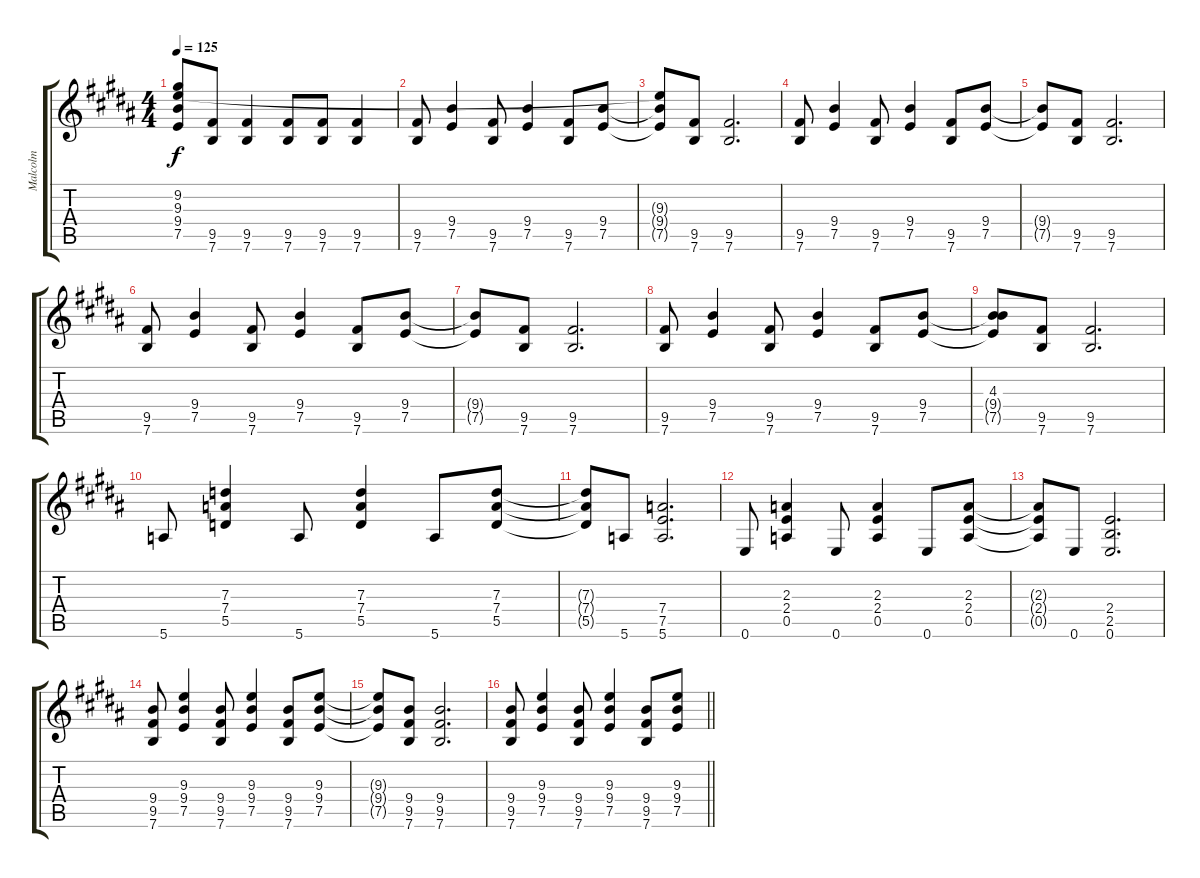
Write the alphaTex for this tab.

\track ("Malcolm" "Malcolm") {instrument overdrivenguitar}
\staff {score tabs}
\tuning (E4 B3 G3 D3 A2 E2) {hide}
\ts (4 4)
\tempo 125
\clef g2
\ks b
(9.2 9.3 9.4{t} 7.5{t}).8{dy f} (9.5 7.6).8 (9.5 7.6).4 (9.5 7.6).8 (9.5 7.6).8 (9.5 7.6).4 |
(9.5 7.6).8 (9.4 7.5).4 (9.5 7.6).8 (9.4 7.5).4 (9.5 7.6).8 (9.4 7.5).8 |
(9.3{t} 9.4{t} 7.5{t}).8 (9.5 7.6).8 (9.5 7.6).2{d} |
(9.5 7.6).8 (9.4 7.5).4 (9.5 7.6).8 (9.4 7.5).4 (9.5 7.6).8 (9.4 7.5).8 |
(9.4{t} 7.5{t}).8 (9.5 7.6).8 (9.5 7.6).2{d} |
(9.5 7.6).8 (9.4 7.5).4 (9.5 7.6).8 (9.4 7.5).4 (9.5 7.6).8 (9.4 7.5).8 |
(9.4{t} 7.5{t}).8 (9.5 7.6).8 (9.5 7.6).2{d} |
(9.5 7.6).8 (9.4 7.5).4 (9.5 7.6).8 (9.4 7.5).4 (9.5 7.6).8 (9.4 7.5).8 |
(4.3 9.4{t} 7.5{t}).8 (9.5 7.6).8 (9.5 7.6).2{d} |
5.6.8 (7.3 7.4 5.5).4 5.6.8 (7.3 7.4 5.5).4 5.6.8 (7.3 7.4 5.5).8 |
(7.3{t} 7.4{t} 5.5{t}).8 5.6.8 (7.4 7.5 5.6).2{d} |
0.6.8 (2.3 2.4 0.5).4 0.6.8 (2.3 2.4 0.5).4 0.6.8 (2.3 2.4 0.5).8 |
(2.3{t} 2.4{t} 0.5{t}).8 0.6.8 (2.4 2.5 0.6).2{d} |
(9.4 9.5 7.6).8 (9.3 9.4 7.5).4 (9.4 9.5 7.6).8 (9.3 9.4 7.5).4 (9.4 9.5 7.6).8 (9.3 9.4 7.5).8 |
(9.3{t} 9.4{t} 7.5{t}).8 (9.4 9.5 7.6).8 (9.4 9.5 7.6).2{d} |
\barLineRight lightlight
(9.4 9.5 7.6).8 (9.3 9.4 7.5).4 (9.4 9.5 7.6).8 (9.3 9.4 7.5).4 (9.4 9.5 7.6).8 (9.3 9.4 7.5).8
